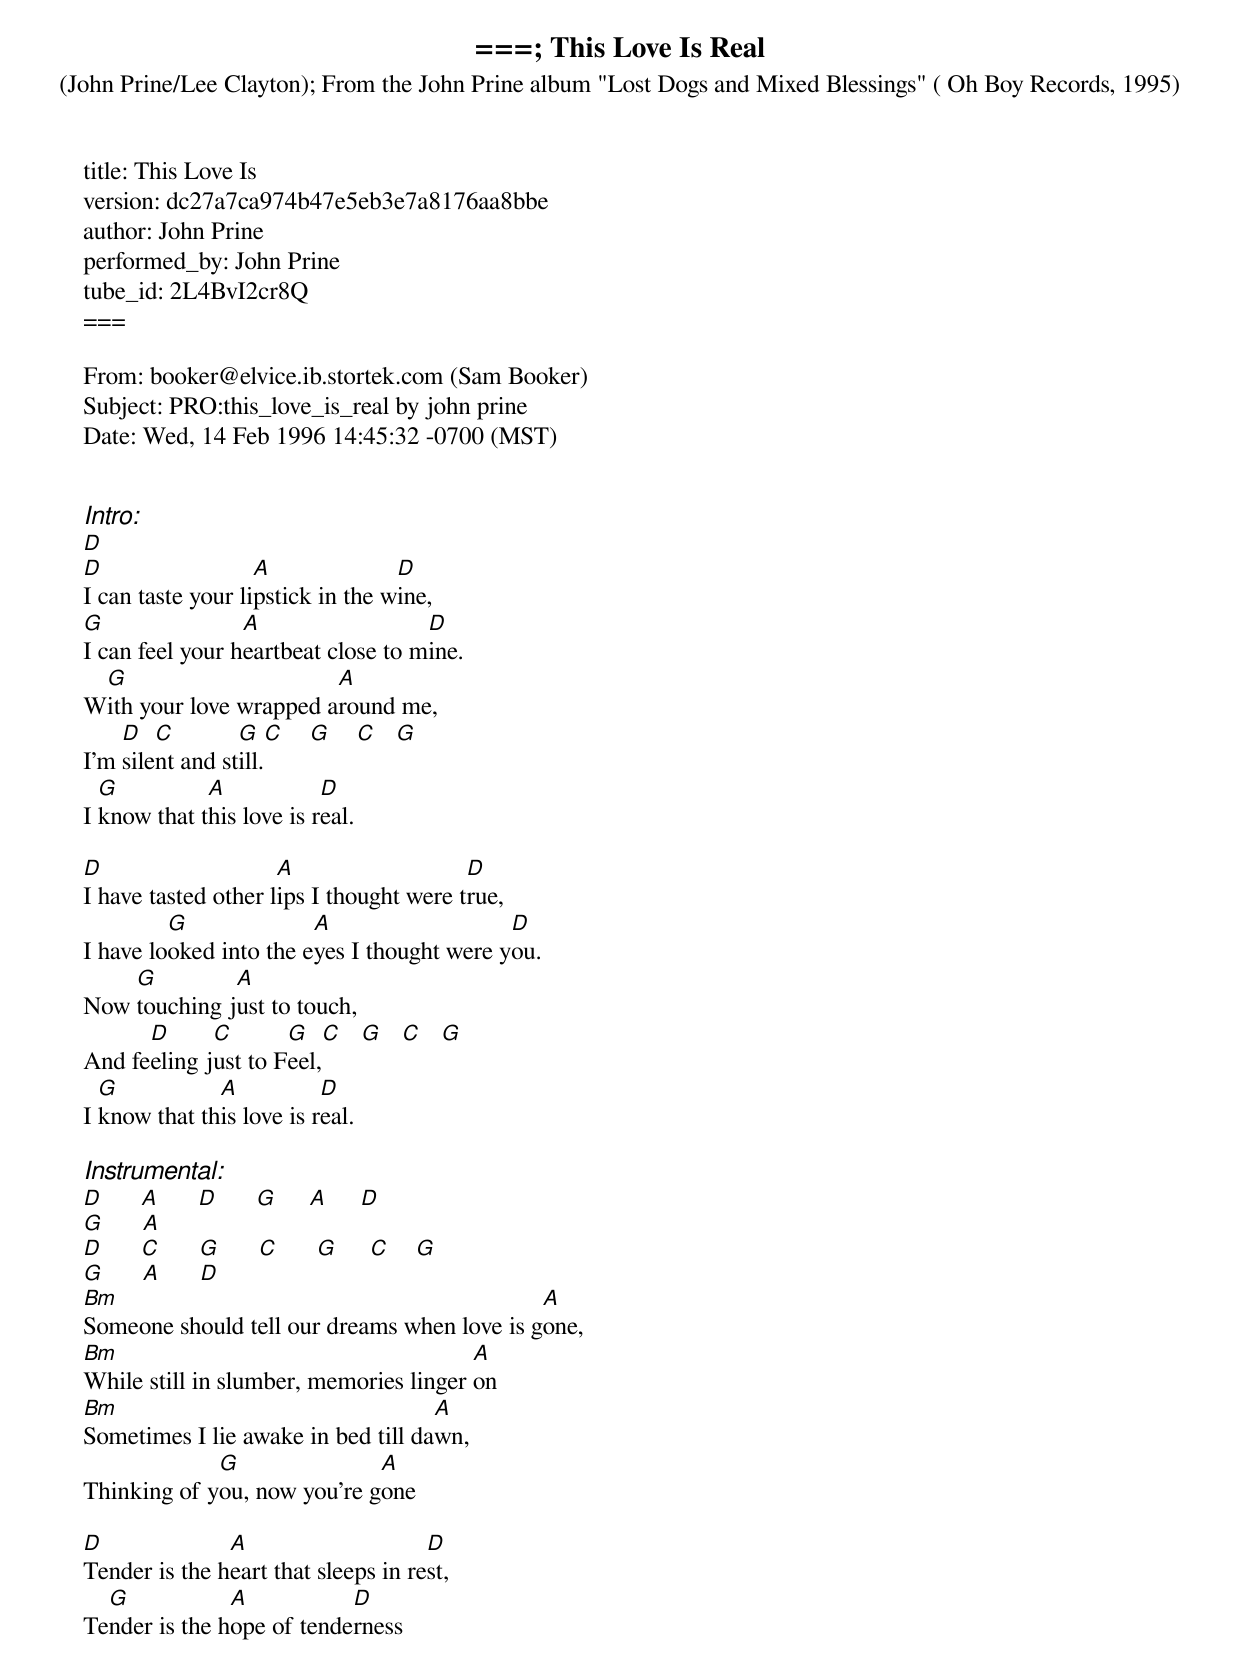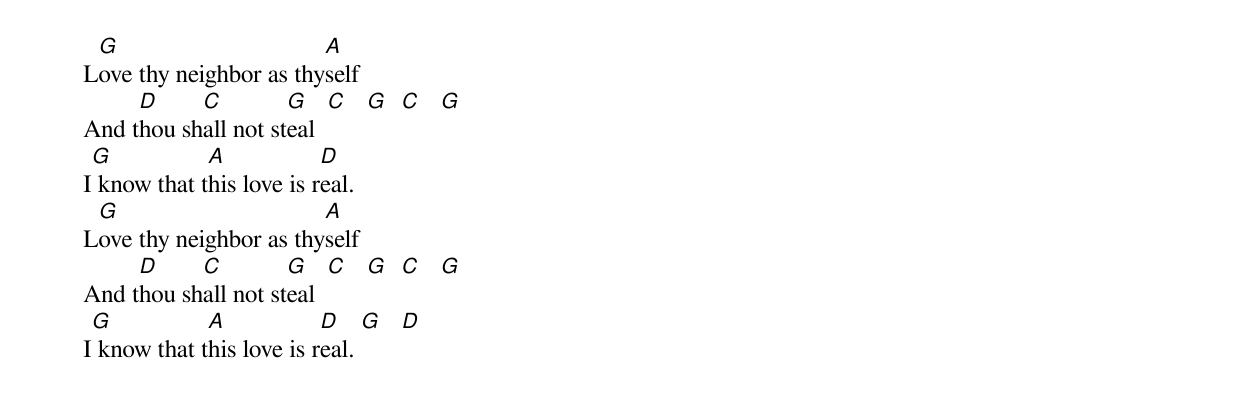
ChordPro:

===
title: This Love Is
version: dc27a7ca974b47e5eb3e7a8176aa8bbe
author: John Prine
performed_by: John Prine
tube_id: 2L4BvI2cr8Q
===

From: booker@elvice.ib.stortek.com (Sam Booker)
Subject: PRO:this_love_is_real by john prine
Date: Wed, 14 Feb 1996 14:45:32 -0700 (MST)


{no_grid:}
{t:This Love Is Real}
{st:(John Prine/Lee Clayton)}
{st:From the John Prine album "Lost Dogs and Mixed Blessings" ( Oh Boy Records, 1995)}
{ci:Intro:}
[D]
[D]I can taste your li[A]pstick in the w[D]ine,
[G]I can feel your h[A]eartbeat close to m[D]ine.
W[G]ith your love wrapped a[A]round me,
I'm [D]sile[C]nt and st[G]ill.[C]    [G]    [C]   [G]
I [G]know that t[A]his love is r[D]eal.

[D]I have tasted other l[A]ips I thought were t[D]rue,
I have lo[G]oked into the e[A]yes I thought were y[D]ou.
Now [G]touching j[A]ust to touch,
And fe[D]eling j[C]ust to F[G]eel,[C]   [G]   [C]   [G]
I [G]know that th[A]is love is r[D]eal.

{ci:Instrumental:}
[D]      [A]      [D]      [G]     [A]     [D]
[G]      [A]
[D]      [C]      [G]      [C]      [G]     [C]    [G]
[G]      [A]      [D]
[Bm]Someone should tell our dreams when love is g[A]one,
[Bm]While still in slumber, memories linger [A]on
[Bm]Sometimes I lie awake in bed till da[A]wn,
Thinking of y[G]ou, now you're g[A]one

[D]Tender is the h[A]eart that sleeps in re[D]st,
Te[G]nder is the h[A]ope of tende[D]rness
L[G]ove thy neighbor as thy[A]self
And t[D]hou sh[C]all not st[G]eal  [C]   [G]  [C]   [G]
I[G] know that t[A]his love is r[D]eal.
L[G]ove thy neighbor as thy[A]self
And t[D]hou sh[C]all not st[G]eal  [C]   [G]  [C]   [G]
I[G] know that t[A]his love is r[D]eal. [G]   [D]
